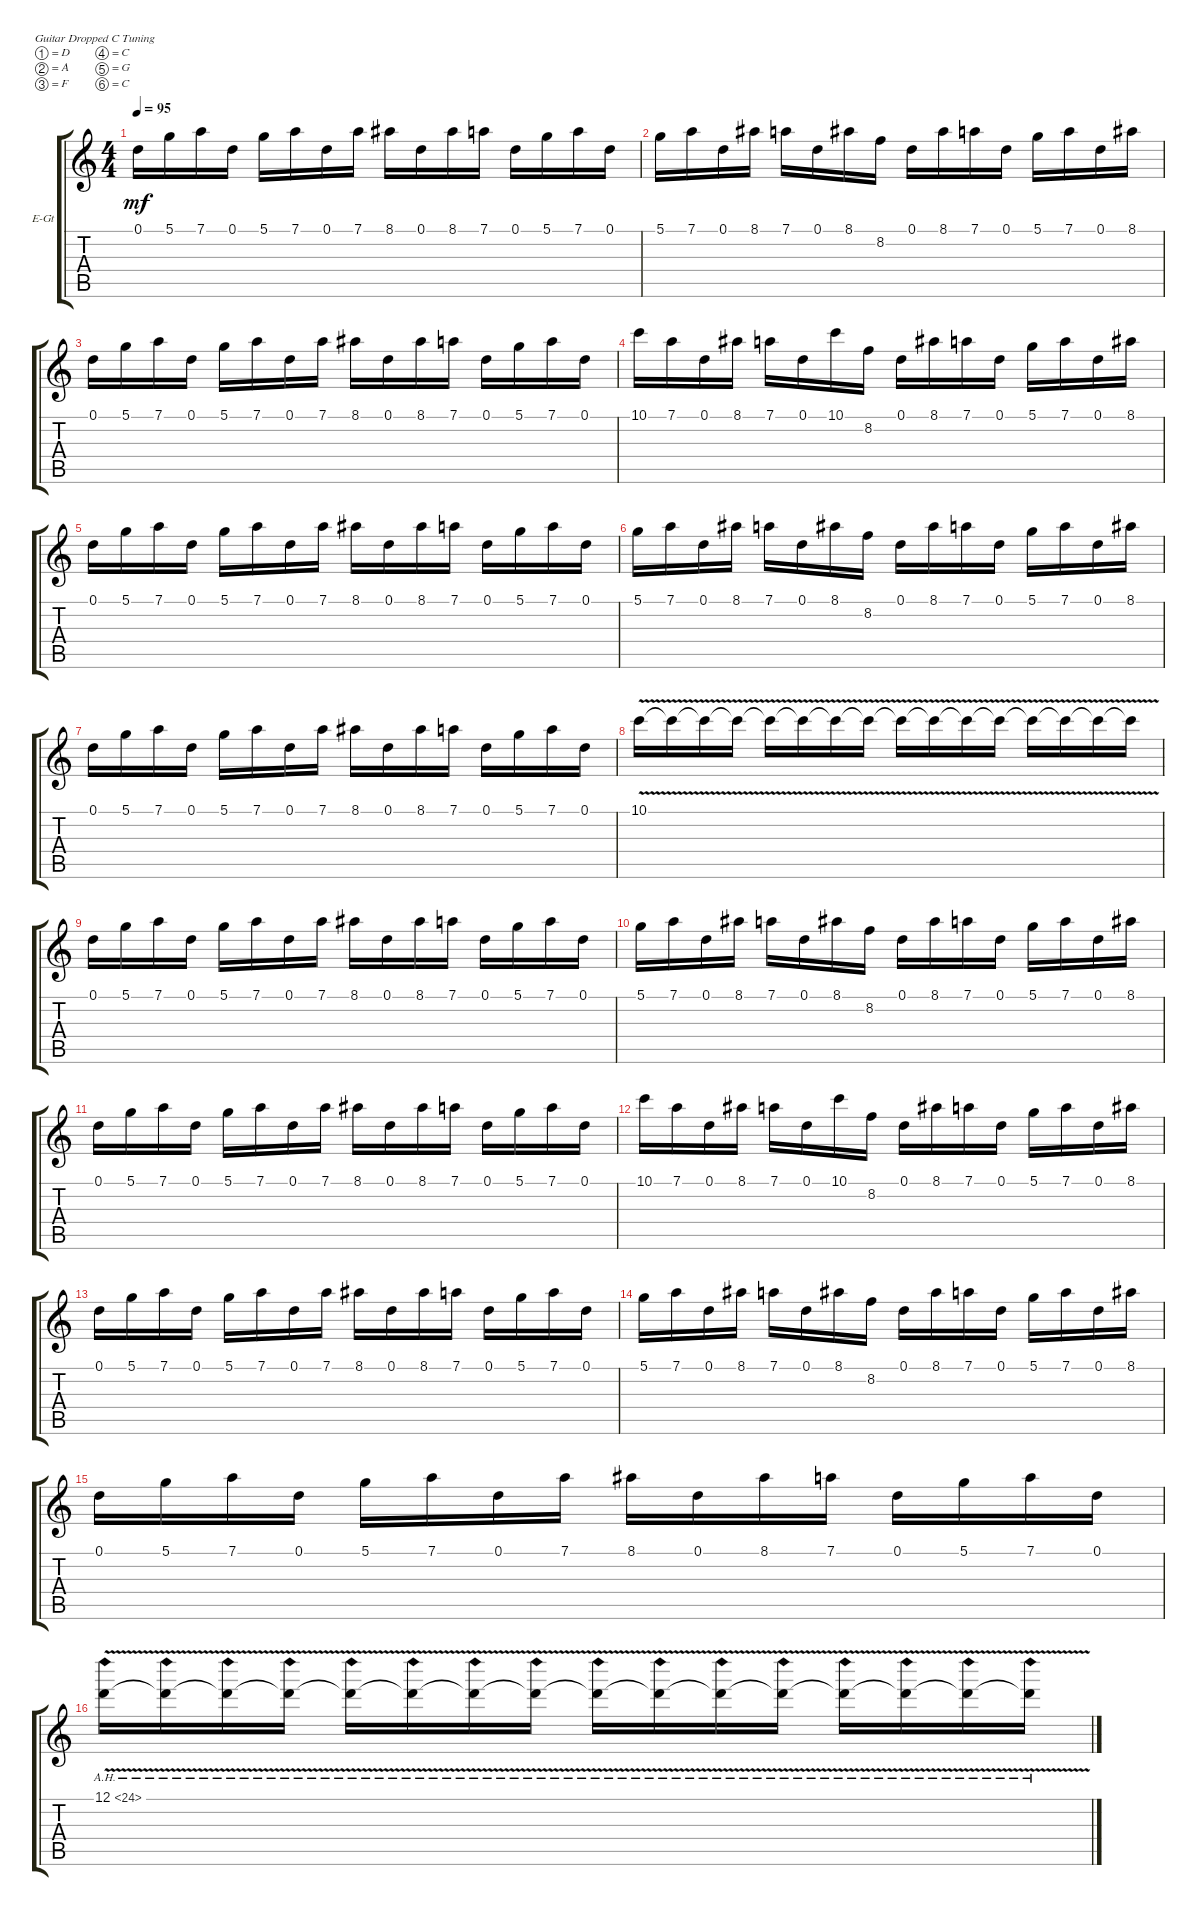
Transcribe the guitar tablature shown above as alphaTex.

\bracketExtendMode groupsimilarinstruments
\firstSystemTrackNameOrientation horizontal
\otherSystemsTrackNameOrientation horizontal
\track ("Electric Guitar 1" "E-Gt") {instrument distortionguitar}
\staff {score tabs}
\tuning (D4 A3 F3 C3 G2 C2)
\ts (4 4)
\tempo 95
\clef g2
\ks c
0.1.16{dy mf} 5.1.16 7.1.16 0.1.16 5.1.16 7.1.16 0.1.16 7.1.16 8.1.16 0.1.16 8.1.16 7.1.16 0.1.16 5.1.16 7.1.16 0.1.16 |
5.1.16 7.1.16 0.1.16 8.1.16 7.1.16 0.1.16 8.1.16 8.2.16 0.1.16 8.1.16 7.1.16 0.1.16 5.1.16 7.1.16 0.1.16 8.1.16 |
0.1.16 5.1.16 7.1.16 0.1.16 5.1.16 7.1.16 0.1.16 7.1.16 8.1.16 0.1.16 8.1.16 7.1.16 0.1.16 5.1.16 7.1.16 0.1.16 |
10.1.16 7.1.16 0.1.16 8.1.16 7.1.16 0.1.16 10.1.16 8.2.16 0.1.16 8.1.16 7.1.16 0.1.16 5.1.16 7.1.16 0.1.16 8.1.16 |
0.1.16 5.1.16 7.1.16 0.1.16 5.1.16 7.1.16 0.1.16 7.1.16 8.1.16 0.1.16 8.1.16 7.1.16 0.1.16 5.1.16 7.1.16 0.1.16 |
5.1.16 7.1.16 0.1.16 8.1.16 7.1.16 0.1.16 8.1.16 8.2.16 0.1.16 8.1.16 7.1.16 0.1.16 5.1.16 7.1.16 0.1.16 8.1.16 |
0.1.16 5.1.16 7.1.16 0.1.16 5.1.16 7.1.16 0.1.16 7.1.16 8.1.16 0.1.16 8.1.16 7.1.16 0.1.16 5.1.16 7.1.16 0.1.16 |
10.1{v}.16 10.1{v t}.16 10.1{v t}.16 10.1{v t}.16 10.1{v t}.16 10.1{v t}.16 10.1{v t}.16 10.1{v t}.16 10.1{v t}.16 10.1{v t}.16 10.1{v t}.16 10.1{v t}.16 10.1{v t}.16 10.1{v t}.16 10.1{v t}.16 10.1{v t}.16 |
0.1.16 5.1.16 7.1.16 0.1.16 5.1.16 7.1.16 0.1.16 7.1.16 8.1.16 0.1.16 8.1.16 7.1.16 0.1.16 5.1.16 7.1.16 0.1.16 |
5.1.16 7.1.16 0.1.16 8.1.16 7.1.16 0.1.16 8.1.16 8.2.16 0.1.16 8.1.16 7.1.16 0.1.16 5.1.16 7.1.16 0.1.16 8.1.16 |
0.1.16 5.1.16 7.1.16 0.1.16 5.1.16 7.1.16 0.1.16 7.1.16 8.1.16 0.1.16 8.1.16 7.1.16 0.1.16 5.1.16 7.1.16 0.1.16 |
10.1.16 7.1.16 0.1.16 8.1.16 7.1.16 0.1.16 10.1.16 8.2.16 0.1.16 8.1.16 7.1.16 0.1.16 5.1.16 7.1.16 0.1.16 8.1.16 |
0.1.16 5.1.16 7.1.16 0.1.16 5.1.16 7.1.16 0.1.16 7.1.16 8.1.16 0.1.16 8.1.16 7.1.16 0.1.16 5.1.16 7.1.16 0.1.16 |
5.1.16 7.1.16 0.1.16 8.1.16 7.1.16 0.1.16 8.1.16 8.2.16 0.1.16 8.1.16 7.1.16 0.1.16 5.1.16 7.1.16 0.1.16 8.1.16 |
0.1.16 5.1.16 7.1.16 0.1.16 5.1.16 7.1.16 0.1.16 7.1.16 8.1.16 0.1.16 8.1.16 7.1.16 0.1.16 5.1.16 7.1.16 0.1.16 |
12.1{ah 12 v}.16 12.1{ah 12 v t}.16 12.1{ah 12 v t}.16 12.1{ah 12 v t}.16 12.1{ah 12 v t}.16 12.1{ah 12 v t}.16 12.1{ah 12 v t}.16 12.1{ah 12 v t}.16 12.1{ah 12 v t}.16 12.1{ah 12 v t}.16 12.1{ah 12 v t}.16 12.1{ah 12 v t}.16 12.1{ah 12 v t}.16 12.1{ah 12 v t}.16 12.1{ah 12 v t}.16 12.1{ah 12 v t}.16
